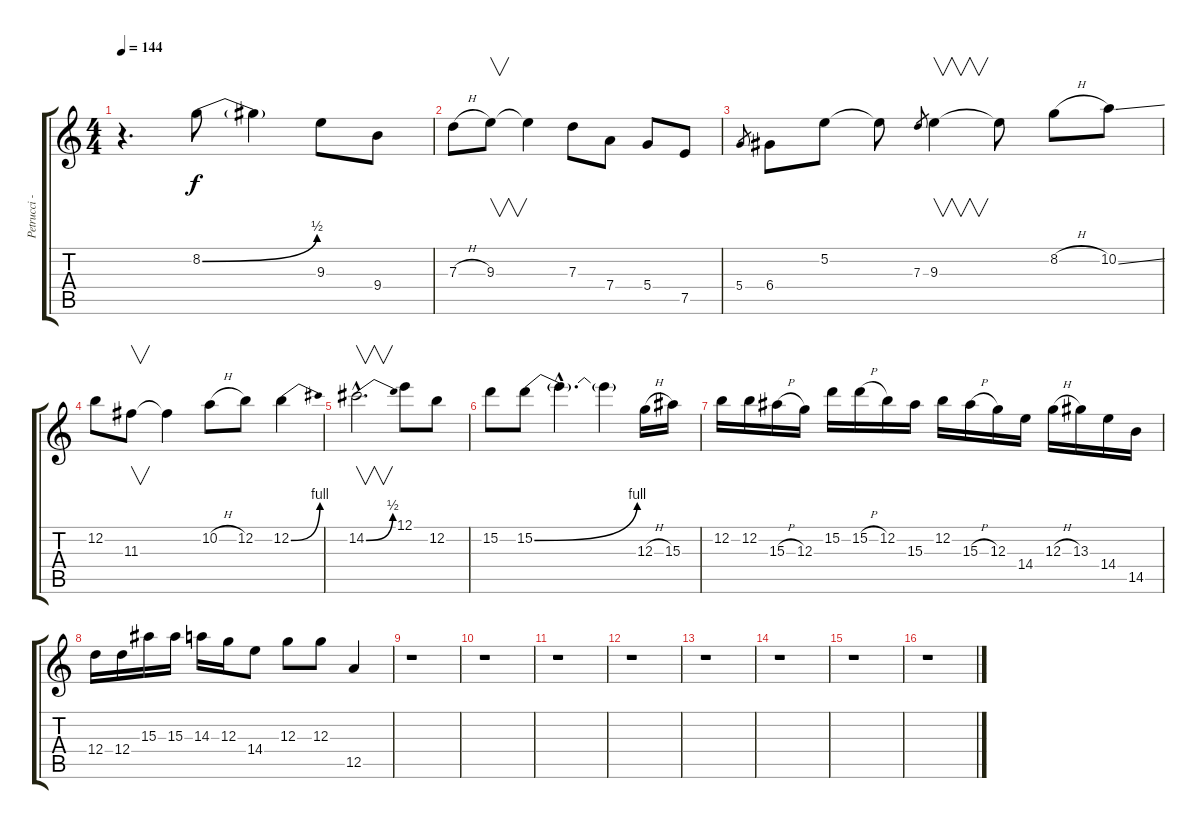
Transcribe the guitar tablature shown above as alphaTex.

\track ("Petrucci - Distortion 6st." "Petrucci -") {instrument overdrivenguitar}
\staff {score tabs}
\tuning (E4 B3 G3 D3 A2 E2) {hide}
\ts (4 4)
\tempo 144
\clef g2
\ks c
r.4{d dy f} 8.2{be (bend 0 0 60 2)}.8 8.2{t}.4 9.3.8 9.4.8 |
7.3{h}.8 9.3.8{v} 9.3{t}.4 7.3.8 7.4.8 5.4.8 7.5.8 |
5.4.8{gr} 6.4.8 5.2.8 5.2{t}.8 7.3.8{gr} 9.3.4{v} 9.3{t}.8 8.2{h}.8 10.2{ss}.8 |
12.2.8 11.3.8{v} 11.3{t}.4 10.2{h}.8 12.2.8 12.2{be (bend 0 0 60 4)}.4 |
14.2{be (bend 0 0 60 2) hac}.2{v d} 12.1.8 12.2.8 |
15.2.8 15.2{be (bend 0 0 60 4)}.8 15.2{hac t}.4{d} 15.2{t}.4 12.3{h}.16 15.3.16 |
12.2.16 12.2.16 15.3{h}.16 12.3.16 15.2.16 15.2{h}.16 12.2.16 15.3.16 12.2.16 15.3{h}.16 12.3.16 14.4.16 12.3{h}.16 13.3.16 14.4.16 14.5.16 |
12.4.16 12.4.16 15.3.16 15.3.16 14.3.16 12.3.16 14.4.8 12.3.8 12.3.8 12.5.4 |
r.1 |
r.1 |
r.1 |
r.1 |
r.1 |
r.1 |
r.1 |
r.1
